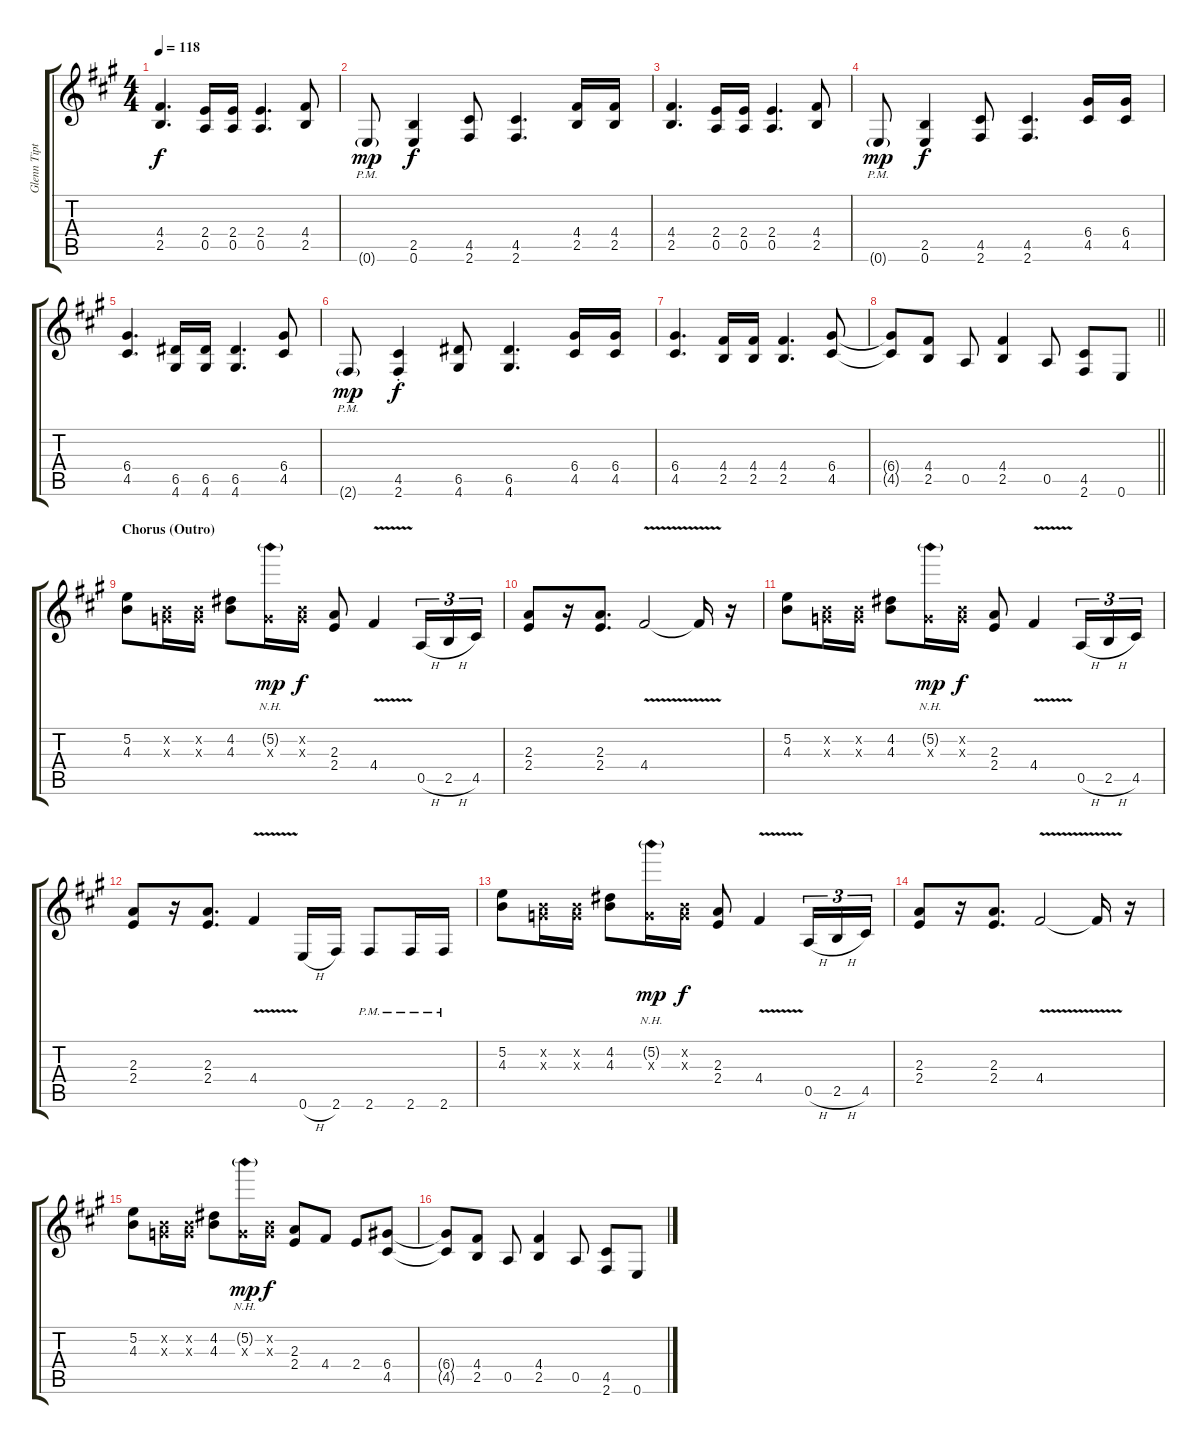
\track ("Glenn Tipton" "Glenn Tipt") {instrument overdrivenguitar}
\staff {score tabs}
\tuning (E4 B3 G3 D3 A2 E2) {hide}
\ts (4 4)
\tempo 118
\clef g2
\ks f#minor
(4.4 2.5).4{d dy f} (2.4 0.5).16 (2.4 0.5).16 (2.4 0.5).4{d} (4.4 2.5).8 |
0.6{g pm}.8{dy mp} (2.5 0.6).4{dy f} (4.5 2.6).8 (4.5 2.6).4{d} (4.4 2.5).16 (4.4 2.5).16 |
(4.4 2.5).4{d} (2.4 0.5).16 (2.4 0.5).16 (2.4 0.5).4{d} (4.4 2.5).8 |
0.6{g pm}.8{dy mp} (2.5 0.6).4{dy f} (4.5 2.6).8 (4.5 2.6).4{d} (6.4 4.5).16 (6.4 4.5).16 |
(6.4 4.5).4{d} (6.5 4.6).16 (6.5 4.6).16 (6.5 4.6).4{d} (6.4 4.5).8 |
2.6{g pm}.8{dy mp} (4.5{st} 2.6{st}).4{dy f} (6.5 4.6).8 (6.5 4.6).4{d} (6.4 4.5).16 (6.4 4.5).16 |
(6.4 4.5).4{d} (4.4 2.5).16 (4.4 2.5).16 (4.4 2.5).4{d} (6.4 4.5).8 |
\barLineRight lightlight
(6.4{t} 4.5{t}).8 (4.4 2.5).8 0.5.8 (4.4 2.5).4 0.5.8 (4.5 2.6).8 0.6.8 |
\section ("" "Chorus (Outro)")
(5.2 4.3).8 (0.2{x} 0.3{x}).16 (0.2{x} 0.3{x}).16 (4.2 4.3).8 (5.2{nh g} 0.3{x}).16{dy mp} (0.2{x} 0.3{x}).16{dy f} (2.3 2.4).8 4.4{v}.4 0.5{h}.16{tu (3 2)} 2.5{h}.16{tu (3 2)} 4.5.16{tu (3 2)} |
(2.3 2.4).8 r.16 (2.3 2.4).8{d} 4.4{v}.2 4.4{t}.16 r.16 |
(5.2 4.3).8 (0.2{x} 0.3{x}).16 (0.2{x} 0.3{x}).16 (4.2 4.3).8 (5.2{nh g} 0.3{x}).16{dy mp} (0.2{x} 0.3{x}).16{dy f} (2.3 2.4).8 4.4{v}.4 0.5{h}.16{tu (3 2)} 2.5{h}.16{tu (3 2)} 4.5.16{tu (3 2)} |
(2.3 2.4).8 r.16 (2.3 2.4).8{d} 4.4{v}.4 0.6{h}.16 2.6.16 2.6{pm}.8 2.6{pm}.16 2.6{pm}.16 |
(5.2 4.3).8 (0.2{x} 0.3{x}).16 (0.2{x} 0.3{x}).16 (4.2 4.3).8 (5.2{nh g} 0.3{x}).16{dy mp} (0.2{x} 0.3{x}).16{dy f} (2.3 2.4).8 4.4{v}.4 0.5{h}.16{tu (3 2)} 2.5{h}.16{tu (3 2)} 4.5.16{tu (3 2)} |
(2.3 2.4).8 r.16 (2.3 2.4).8{d} 4.4{v}.2 4.4{t}.16 r.16 |
(5.2 4.3).8 (0.2{x} 0.3{x}).16 (0.2{x} 0.3{x}).16 (4.2 4.3).8 (5.2{nh g} 0.3{x}).16{dy mp} (0.2{x} 0.3{x}).16{dy f} (2.3 2.4).8 4.4.8 2.4.8 (6.4 4.5).8 |
(6.4{t} 4.5{t}).8 (4.4 2.5).8 0.5.8 (4.4 2.5).4 0.5.8 (4.5 2.6).8 0.6.8
